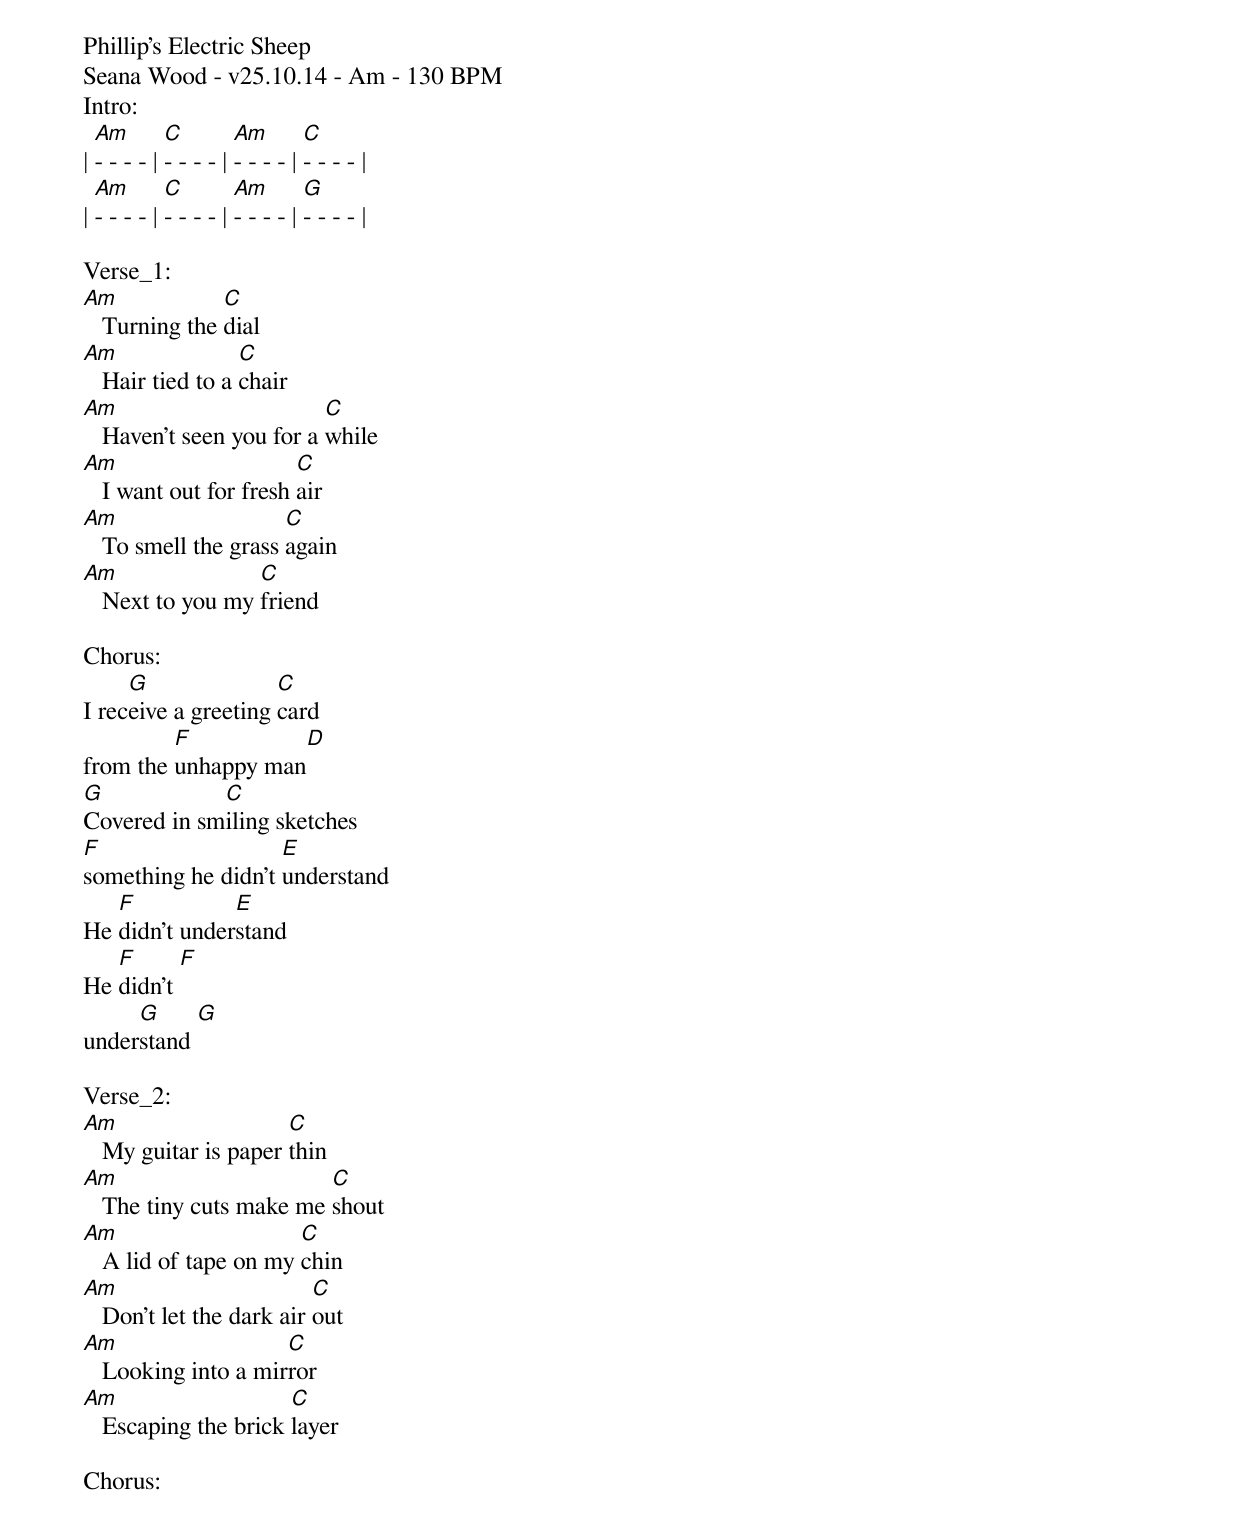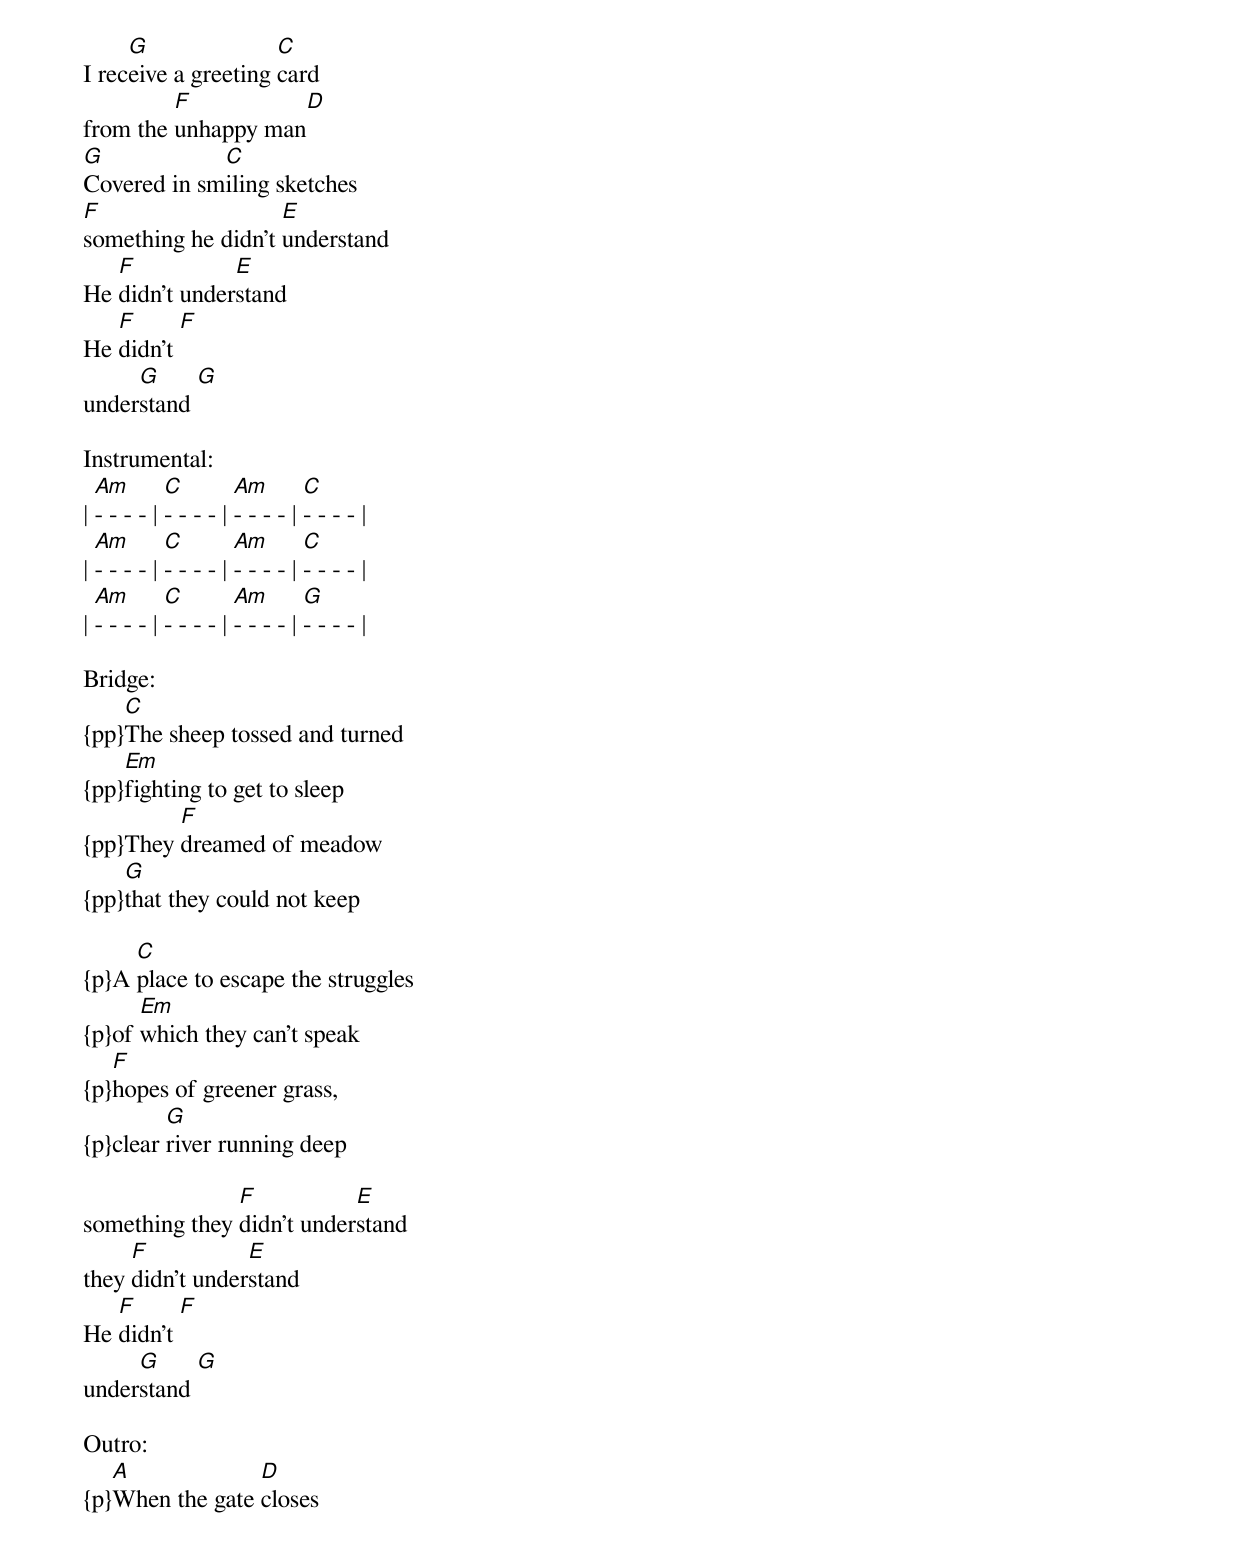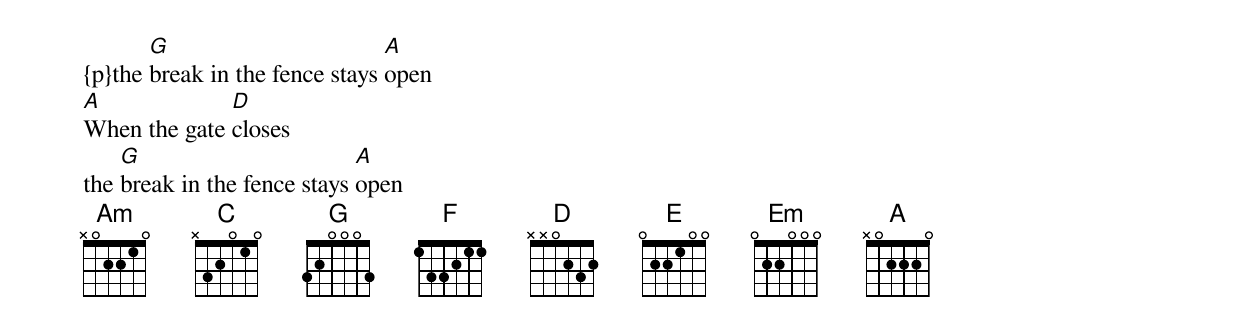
Phillip's Electric Sheep
Seana Wood - v25.10.14 - Am - 130 BPM
Intro:
| [Am]- - - - | [C]- - - - | [Am]- - - - | [C]- - - - |
| [Am]- - - - | [C]- - - - | [Am]- - - - | [G]- - - - |

Verse_1:
[Am]   Turning the [C]dial
[Am]   Hair tied to a [C]chair
[Am]   Haven’t seen you for a [C]while
[Am]   I want out for fresh [C]air
[Am]   To smell the grass [C]again
[Am]   Next to you my [C]friend

Chorus:
I rec[G]eive a greeting [C]card
from the [F]unhappy man[D]
[G]Covered in sm[C]iling sketches
[F]something he didn’t [E]understand
He [F]didn’t under[E]stand
He [F]didn’t [F]
under[G]stand [G]

Verse_2:
[Am]   My guitar is paper [C]thin
[Am]   The tiny cuts make me [C]shout
[Am]   A lid of tape on my [C]chin
[Am]   Don’t let the dark air [C]out
[Am]   Looking into a mir[C]ror
[Am]   Escaping the brick [C]layer

Chorus:
I rec[G]eive a greeting [C]card
from the [F]unhappy man[D]
[G]Covered in sm[C]iling sketches
[F]something he didn’t [E]understand
He [F]didn’t under[E]stand
He [F]didn’t [F]
under[G]stand [G]

Instrumental:
| [Am]- - - - | [C]- - - - | [Am]- - - - | [C]- - - - |
| [Am]- - - - | [C]- - - - | [Am]- - - - | [C]- - - - |
| [Am]- - - - | [C]- - - - | [Am]- - - - | [G]- - - - |

Bridge:
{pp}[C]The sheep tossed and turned
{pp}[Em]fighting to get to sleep
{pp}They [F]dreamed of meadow
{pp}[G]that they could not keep

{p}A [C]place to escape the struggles
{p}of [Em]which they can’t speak
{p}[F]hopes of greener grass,
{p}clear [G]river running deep

something they [F]didn’t under[E]stand
they [F]didn’t under[E]stand
He [F]didn’t [F]
under[G]stand [G]

Outro:
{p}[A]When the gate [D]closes
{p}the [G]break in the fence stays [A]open
[A]When the gate [D]closes
the [G]break in the fence stays [A]open
